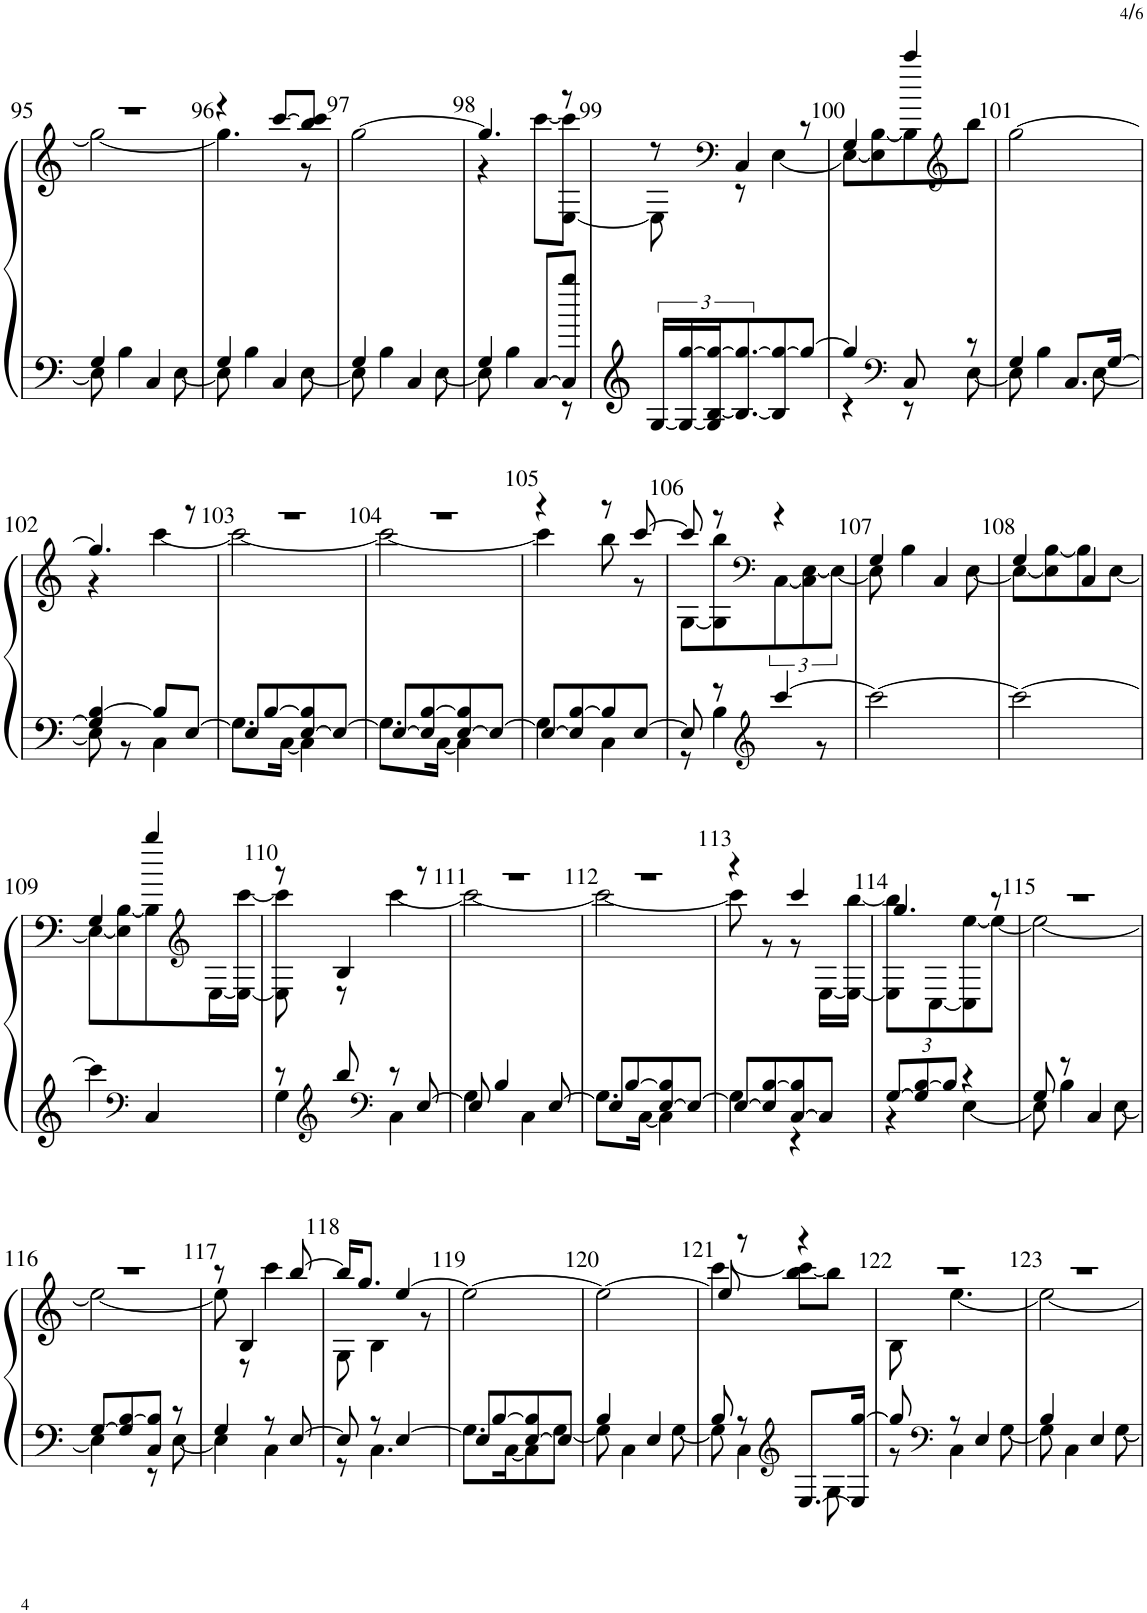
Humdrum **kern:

**kern	**kern
*part1	*part1
*staff2	*staff1
*I"ピアノ	*
!!LO:PB:g=z
*clefF4	*clefG2
*k[]	*k[]
*M4/8	*M4/8
=95	=95
*^	*^
4G/	8E\]	2r	2gg\_
.	4B\	.	.
4C/	.	.	.
.	[8E\	.	.
=96	=96	=96	=96
4G/	8E\]	4r	4.gg\]
.	4B\	.	.
4C/	.	[8ccc/L	.
.	[8E\	8bb/ 8ccc/]J	8r
*	*	*v	*v
=97	=97	=97
4G/	8E\]	[2gg\
.	4B\	.
4C/	.	.
.	[8E\	.
=98	=98	=98
*	*	*^
4G/	8E\]	4.gg/]	4r
.	4B\	.	.
[8C/L	.	.	[8ccc\L
8C/] 8bb/J	8r	8r	[8E\ 8ccc\]J
*v	*v	*	*
=99	=99	=99
[24G/LL	8r	8E\]
24G/_ [24gg/	.	.
24G/] [24B/ 24gg/_J	.	.
*	*clefF4	*
12.B/_ 12.gg/_	4C/	8r
8B/] 8gg/_	.	[4E\
8gg/J_	8r	.
=100	=100	=100
*^	*	*
4gg/]	4r	4G/	8E\L_
.	.	.	8E\] [8B\
*clefF4	*	*	*
8C/	8r	4ccc/	8B\]
*	*	*clefG2	*
8r	[8E\	.	8bb\J
*	*	*v	*v
=101	=101	=101
4G/	8E\]	[2gg\
.	4B\	.
8.C/L	.	.
.	[8E\	.
[16G/Jk	.	.
!!LO:LB:g=z
=102	=102	=102
*	*	*^
4G/] [4B/	8E\]	4.gg/]	4r
.	8r	.	.
8B/L]	4C\	.	[4ccc\
[8E/J	.	8r	.
=103	=103	=103	=103
8E/L]	8.G\L	2r	2ccc\_
[8B/	.	.	.
.	[16C\Jk	.	.
[8E/ 8B/]	4C\]	.	.
8E/J_	.	.	.
=104	=104	=104	=104
8E/L_	8.G\L	2r	2ccc\_
8E/] [8B/	.	.	.
.	[16C\Jk	.	.
[8E/ 8B/]	4C\]	.	.
8E/J_	.	.	.
=105	=105	=105	=105
8E/L_	4G\	4r	4ccc\]
8E/] [8B/	.	.	.
8B/]	4C\	8r	8bb\
[8E/J	.	[8ccc/	8r
=106	=106	=106	=106
8E/]	8r	8ccc/]	[8G\L
8r	4B\	8r	8G\] 8bb\
*clefG2	*	*clefF4	*
[4ccc/	.	4r	[12C\
.	.	.	12C\] [12E\
.	8r	.	.
.	.	.	12E\J_
*v	*v	*	*
=107	=107	=107
2ccc\_	4G/	8E\]
.	.	4B\
.	4C/	.
.	.	[8E\
=108	=108	=108
2ccc\_	4G/	8E\L_
.	.	8E\] [8B\
.	4C/	8B\]
.	.	[8E\J
!!LO:LB:g=z	!!
=109	=109	=109
4ccc\]	4G/	8E\L_
.	.	8E\] [8B\
*clefF4	*	*
4C/	4bb/	8B\]
*	*clefG2	*
.	.	[16E\L
.	.	16E\_ [16ccc\JJ
=110	=110	=110
*^	*	*
8r	4G\	8r	8E\] 8ccc\]
*clefG2	*	*	*
8bb/	.	4B/	8r
*clefF4	*	*	*
8r	4C\	.	[4ccc\
[8E/	.	8r	.
=111	=111	=111	=111
8E/]	4G\	2r	2ccc\_
4B/	.	.	.
.	4C\	.	.
[8E/	.	.	.
=112	=112	=112	=112
8E/L]	8.G\L	2r	2ccc\_
[8B/	.	.	.
.	[16C\Jk	.	.
[8E/ 8B/]	4C\]	.	.
8E/J_	.	.	.
=113	=113	=113	=113
8E/L_	4G\	4r	8ccc\]
8E/] [8B/	.	.	8r
[8C/ 8B/]	4r	4ccc/	8r
8C/J]	.	.	[16E\LL
.	.	.	16E\_ [16bb\JJ
=114	=114	=114	=114
*Xbrackettup	*	*	*
[12G/L	4r	4.gg/	8E\] 8bb\]L
12G/] [12B/	.	.	.
.	.	.	[8C\
12B/J]	.	.	.
4r	[4E\	.	8C\] [8ee\
.	.	8r	8ee\J_
=115	=115	=115	=115
8G/	8E\]	2r	2ee\_
8r	4B\	.	.
4C/	.	.	.
.	[8E\	.	.
!!LO:LB:g=z	!!
=116	=116	=116	=116
[8G/L	4E\]	2r	2ee\_
8G/] [8B/	.	.	.
8C/ 8B/]J	8r	.	.
8r	[8E\	.	.
=117	=117	=117	=117
4G/	4E\]	8r	8ee\]
.	.	4B/	8r
8r	4C\	.	4ccc\
[8E/	.	[8bb/	.
=118	=118	=118	=118
8E/]	8r	16bb/KL]	8G\
.	.	8.gg/J	.
8r	4.C\	.	4B\
[4E/	.	[4ee/	.
.	.	.	8r
*	*	*v	*v
=119	=119	=119
8E/L]	8.G\L	2ee\_
[8B/	.	.
.	[16C\K	.
[8E/ 8B/]	8C\]	.
8E/J]	[8G\J	.
=120	=120	=120
4B/	8G\]	2ee\_
.	4C\	.
4E/	.	.
.	[8G\	.
=121	=121	=121
*	*	*^
8B/	8G\]	8ee/]	[4ccc\
8r	4C\	8r	.
*clefG2	*	*	*
[8.E/L	.	4r	[8bb\ 8ccc\]L
.	8G\	.	8bb\J]
16E/] [16gg/Jk	.	.	.
=122	=122	=122	=122
8gg/]	8r	2r	8B\
*clefF4	*	*	*
8r	4C\	.	[4.ee\
4E/	.	.	.
.	[8G\	.	.
=123	=123	=123	=123
4B/	8G\]	2r	2ee\_
.	4C\	.	.
4E/	.	.	.
.	[8G\	.	.
*v	*v	*	*
*	*v	*v
=	=
*-	*-
